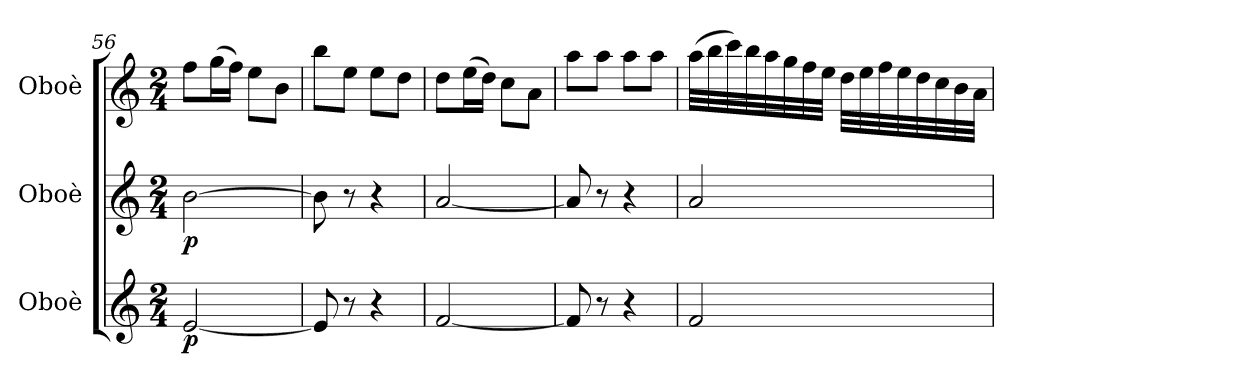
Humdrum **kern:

**kern	**dynam	**kern	**dynam	**kern
*part3	*part3	*part2	*part2	*part1
*staff3	*staff3	*staff2	*staff2	*staff1
*I"Oboè	*	*I"Oboè	*	*I"Oboè
*I'Ob.	*	*I'Ob.	*	*I'Ob.
*clefG2	*	*clefG2	*	*clefG2
*k[]	*	*k[]	*	*k[]
*M2/4	*	*M2/4	*	*M2/4
=56	=56	=56	=56	=56
!	!LO:DY:b	!	!LO:DY:b	!
[2e/	p	[2b\	p	8ff\L
.	.	.	.	(>16gg\L
.	.	.	.	16ff\JJ)
.	.	.	.	8ee\L
.	.	.	.	8b\J
=57	=57	=57	=57	=57
8e/]	.	8b\]	.	8bb\L
8r	.	8r	.	8ee\J
4r	.	4r	.	8ee\L
.	.	.	.	8dd\J
=58	=58	=58	=58	=58
[2f/	.	[2a/	.	8dd\L
.	.	.	.	(>16ee\L
.	.	.	.	16dd\JJ)
.	.	.	.	8cc\L
.	.	.	.	8a\J
=59	=59	=59	=59	=59
8f/]	.	8a/]	.	8aa\L
8r	.	8r	.	8aa\J
4r	.	4r	.	8aa\L
.	.	.	.	8aa\J
=60	=60	=60	=60	=60
2f/	.	2a/	.	(>32aa\LLL
.	.	.	.	32bb\
.	.	.	.	32ccc\)
.	.	.	.	32bb\
.	.	.	.	32aa\
.	.	.	.	32gg\
.	.	.	.	32ff\
.	.	.	.	32ee\JJJ
.	.	.	.	32dd\LLL
.	.	.	.	32ee\
.	.	.	.	32ff\
.	.	.	.	32ee\
.	.	.	.	32dd\
.	.	.	.	32cc\
.	.	.	.	32b\
.	.	.	.	32a\JJJ
=	=	=	=	=
*-	*-	*-	*-	*-
